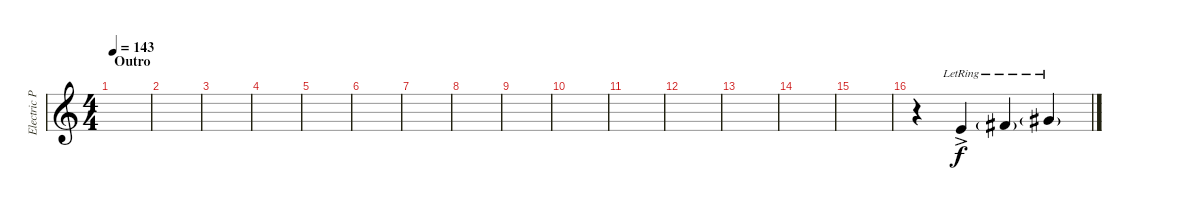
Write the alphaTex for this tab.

\track ("Electric Piano (Staff 1)" "Electric P") {instrument electricgrandpiano}
\staff {score}
\tuning (E4 B3 G3 D3 A2 E2 B1) {hide}
\ts (4 4)
\section ("" "Outro")
\tempo 143
\clef g2
\ks c
|
|
|
|
|
|
|
|
|
|
|
|
|
|
|
r.4 0.1{ac lr}.4 2.1{g lr}.4 4.1{g lr}.4
